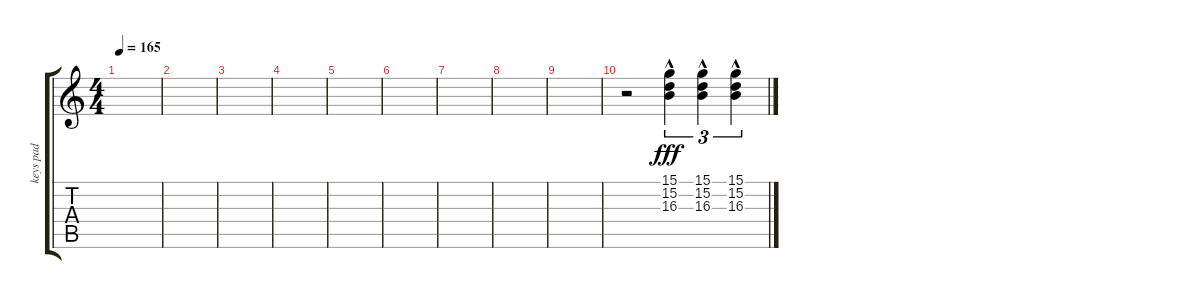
\track ("keys pad" "keys pad") {instrument stringensemble1}
\staff {score tabs}
\tuning (E4 B3 G3 D3 A2 E2) {hide}
\ts (4 4)
\tempo 165
\clef g2
\ks aminor
|
|
|
|
|
|
|
|
|
r.2 (15.1{hac} 15.2{hac} 16.3{hac}).4{tu (3 2) dy fff} (15.1{hac} 15.2{hac} 16.3{hac}).4{tu (3 2)} (15.1{hac} 15.2{hac} 16.3{hac}).4{tu (3 2)}
